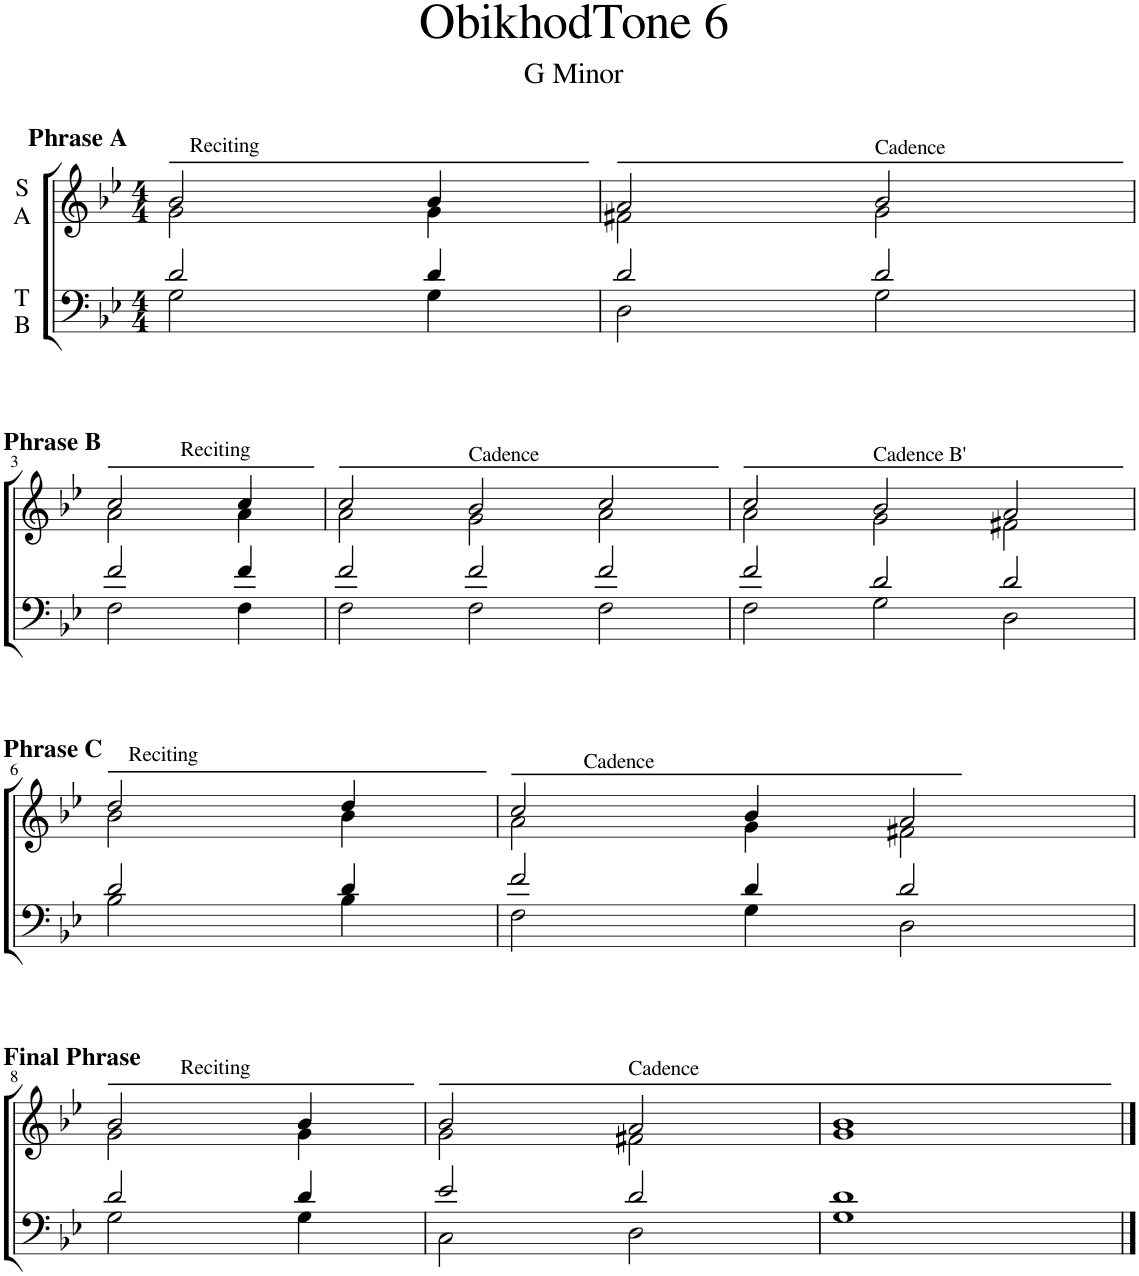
**kern	**kern
*part2	*part1
*staff2	*staff1
*I"T B	*I"S A
*clefF4	*clefG2
*k[b-e-]	*k[b-e-]
*M4/4	*M4/4
=1	=1
*^	*^
!	!	!LO:TX:a:t=Reciting	!
!	!	!LO:TX:a:B:t=Phrase A	!
2d/	2G\	2b-/	2g\
4d/	4G\	4b-/	4g\
=2	=2	=2	=2
2d/	2D\	2a/	2f#X\
!	!	!LO:TX:a:t=Cadence	!
2d/	2G\	2b-/	2g\
!!LO:LB:g=z	!!
=3	=3	=3	=3
!	!	!LO:TX:a:B:t=Phrase B	!
!	!	!LO:TX:a:t=Reciting	!
2f/	2F\	2cc/	2a\
4f/	4F\	4cc/	4a\
=4	=4	=4	=4
2f/	2F\	2cc/	2a\
!	!	!LO:TX:a:t=Cadence	!
2f/	2F\	2b-/	2g\
2f/	2F\	2cc/	2a\
=5	=5	=5	=5
2f/	2F\	2cc/	2a\
!	!	!LO:TX:a:t=Cadence B'	!
2d/	2G\	2b-/	2g\
2d/	2D\	2a/	2f#X\
!!LO:LB:g=z	!!
=6	=6	=6	=6
!	!	!LO:TX:a:t=Reciting	!
!	!	!LO:TX:a:B:t=Phrase C	!
2d/	2B-\	2dd/	2b-\
4d/	4B-\	4dd/	4b-\
=7	=7	=7	=7
!	!	!LO:TX:a:t=Cadence	!
2f/	2F\	2cc/	2a\
4d/	4G\	4b-/	4g\
[4d/	[4D\	[4a/	[4f#X\
!!LO:LB:g=z	!!
=8	=8	=8	=8
!	!	!LO:TX:a:B:t=Final Phrase	!
!	!	!LO:TX:a:t=Reciting	!
2d/	2G\	2b-/	2g\
4d/]	4D\]	4a/]	4f#\]
4d/	4G\	4b-/	4g\
=9	=9	=9	=9
2e-/	2C\	2b-/	2g\
!	!	!LO:TX:a:t=Cadence	!
2d/	2D\	2a/	2f#X\
=10	=10	=10	=10
1d	1G	1b-	1g
*v	*v	*	*
*	*v	*v
==	==
*-	*-
